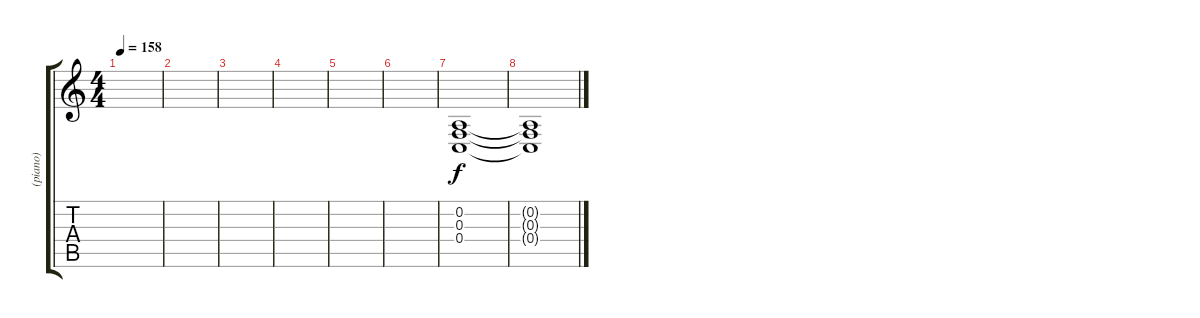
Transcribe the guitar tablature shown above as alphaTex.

\track ("(piano)" "(piano)") {instrument electricgrandpiano}
\staff {score tabs}
\tuning (D4 A3 F3 C3 G2 D2) {hide}
\ts (4 4)
\tempo 158
\clef g2
\ks c
|
|
|
|
|
|
(0.2 0.3 0.4).1 |
(0.2{t} 0.3{t} 0.4{t}).1
